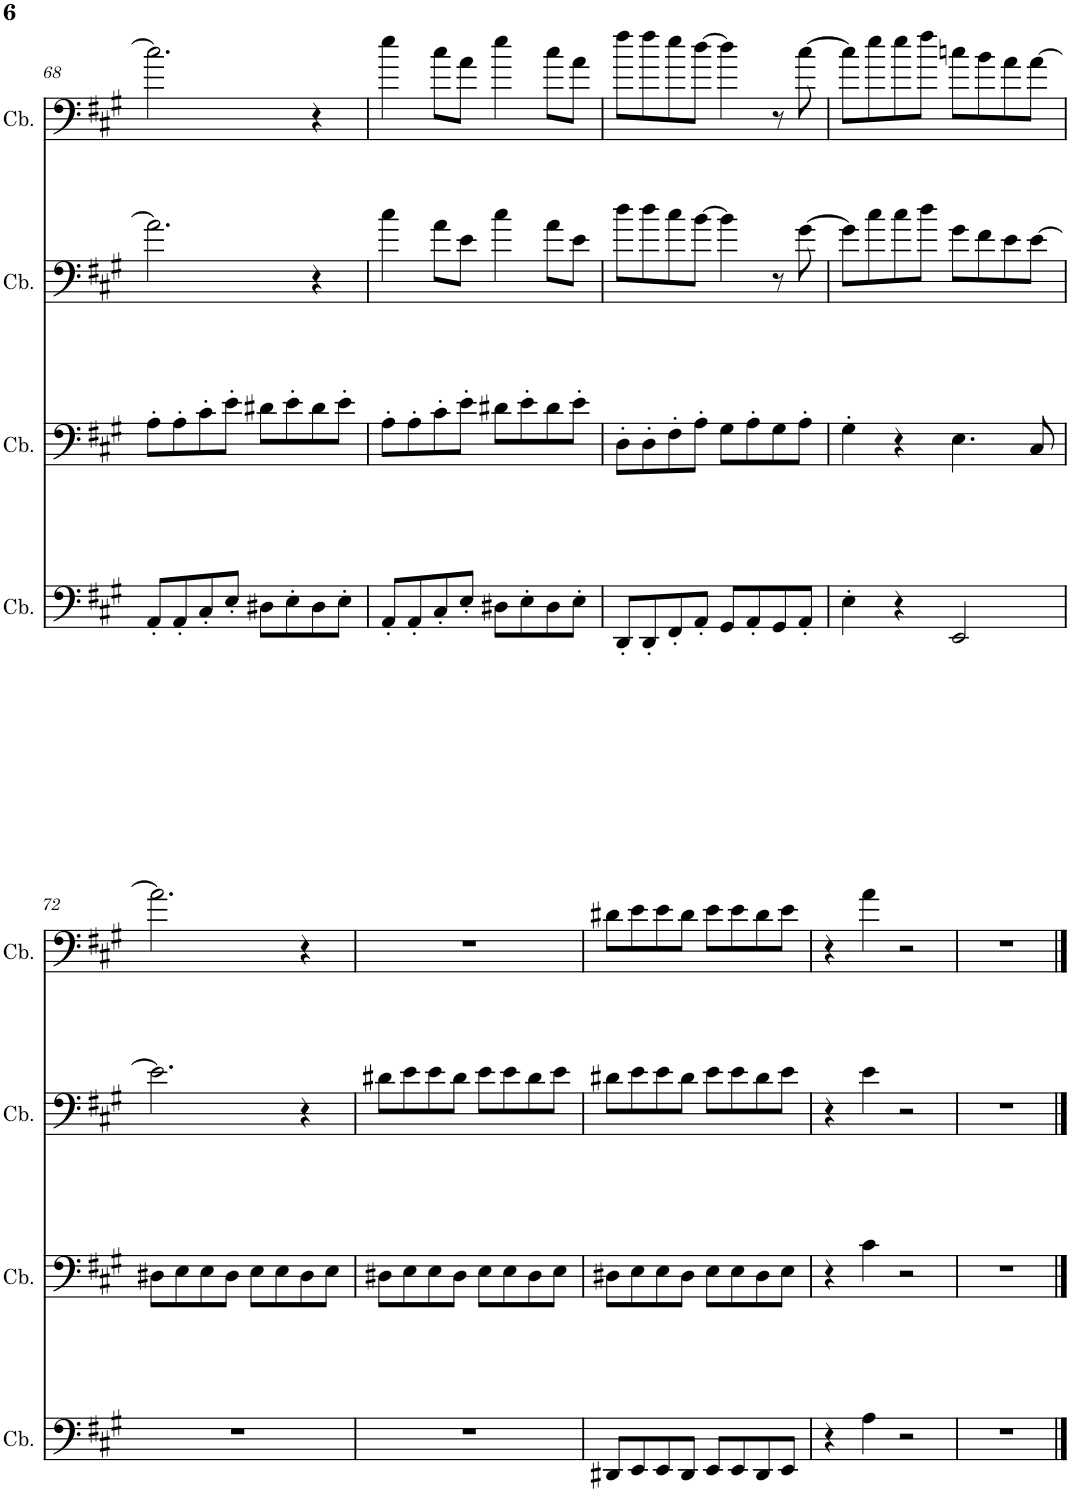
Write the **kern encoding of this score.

**kern	**kern	**kern	**kern
*part4	*part3	*part2	*part1
*staff4	*staff3	*staff2	*staff1
*I"コントラバス	*I"コントラバス	*I"コントラバス	*I"コントラバス
!!LO:PB:g=z
*clefF4	*clefF4	*clefF4	*clefF4
*Trd7c12	*Trd7c12	*Trd7c12	*Trd7c12
*k[f#c#g#]	*k[f#c#g#]	*k[f#c#g#]	*k[f#c#g#]
*M4/4	*M4/4	*M4/4	*M4/4
=68	=68	=68	=68
8AA'/L	8A'\L	2.a\]	2.cc#\]
8AA'/	8A'\	.	.
8C#'/	8c#'\	.	.
8E'/J	8e'\J	.	.
8D#X\L	8d#X\L	.	.
8E'\	8e'\	.	.
8D#\	8d#\	4r	4r
8E'\J	8e'\J	.	.
=69	=69	=69	=69
8AA'/L	8A'\L	4cc#\	4ee\
8AA'/	8A'\	.	.
8C#'/	8c#'\	8a\L	8cc#\L
8E'/J	8e'\J	8e\J	8a\J
8D#X\L	8d#X\L	4cc#\	4ee\
8E'\	8e'\	.	.
8D#\	8d#\	8a\L	8cc#\L
8E'\J	8e'\J	8e\J	8a\J
=70	=70	=70	=70
8DD'/L	8D'\L	8dd\L	8ff#\L
8DD'/	8D'\	8dd\	8ff#\
8FF#'/	8F#'\	8cc#\	8ee\
8AA'/J	8A'\J	[8b\J	[8dd\J
8GG#/L	8G#\L	4b\]	4dd\]
8AA'/	8A'\	.	.
8GG#/	8G#\	8r	8r
8AA'/J	8A'\J	[8g#\	[8cc#\
=71	=71	=71	=71
4E'\	4G#'\	8g#\L]	8cc#\L]
.	.	8cc#\	8ee\
4r	4r	8cc#\	8ee\
.	.	8dd\J	8ff#\J
2EE/	4.E\	8g#\L	8ccn\L
.	.	8f#\	8b\
.	.	8e\	8a\
.	8C#/	[8e\J	[8a\J
!!LO:LB:g=z
=72	=72	=72	=72
1r	8D#X\L	2.e\]	2.a\]
.	8E\	.	.
.	8E\	.	.
.	8D#\J	.	.
.	8E\L	.	.
.	8E\	.	.
.	8D#\	4r	4r
.	8E\J	.	.
=73	=73	=73	=73
1r	8D#X\L	8d#X\L	1r
.	8E\	8e\	.
.	8E\	8e\	.
.	8D#\J	8d#\J	.
.	8E\L	8e\L	.
.	8E\	8e\	.
.	8D#\	8d#\	.
.	8E\J	8e\J	.
=74	=74	=74	=74
8DD#X/L	8D#X\L	8d#X\L	8d#X\L
8EE/	8E\	8e\	8e\
8EE/	8E\	8e\	8e\
8DD#/J	8D#\J	8d#\J	8d#\J
8EE/L	8E\L	8e\L	8e\L
8EE/	8E\	8e\	8e\
8DD#/	8D#\	8d#\	8d#\
8EE/J	8E\J	8e\J	8e\J
=75	=75	=75	=75
4r	4r	4r	4r
4A\	4c#\	4e\	4a\
2r	2r	2r	2r
=76	=76	=76	=76
1r	1r	1r	1r
==	==	==	==
*-	*-	*-	*-
